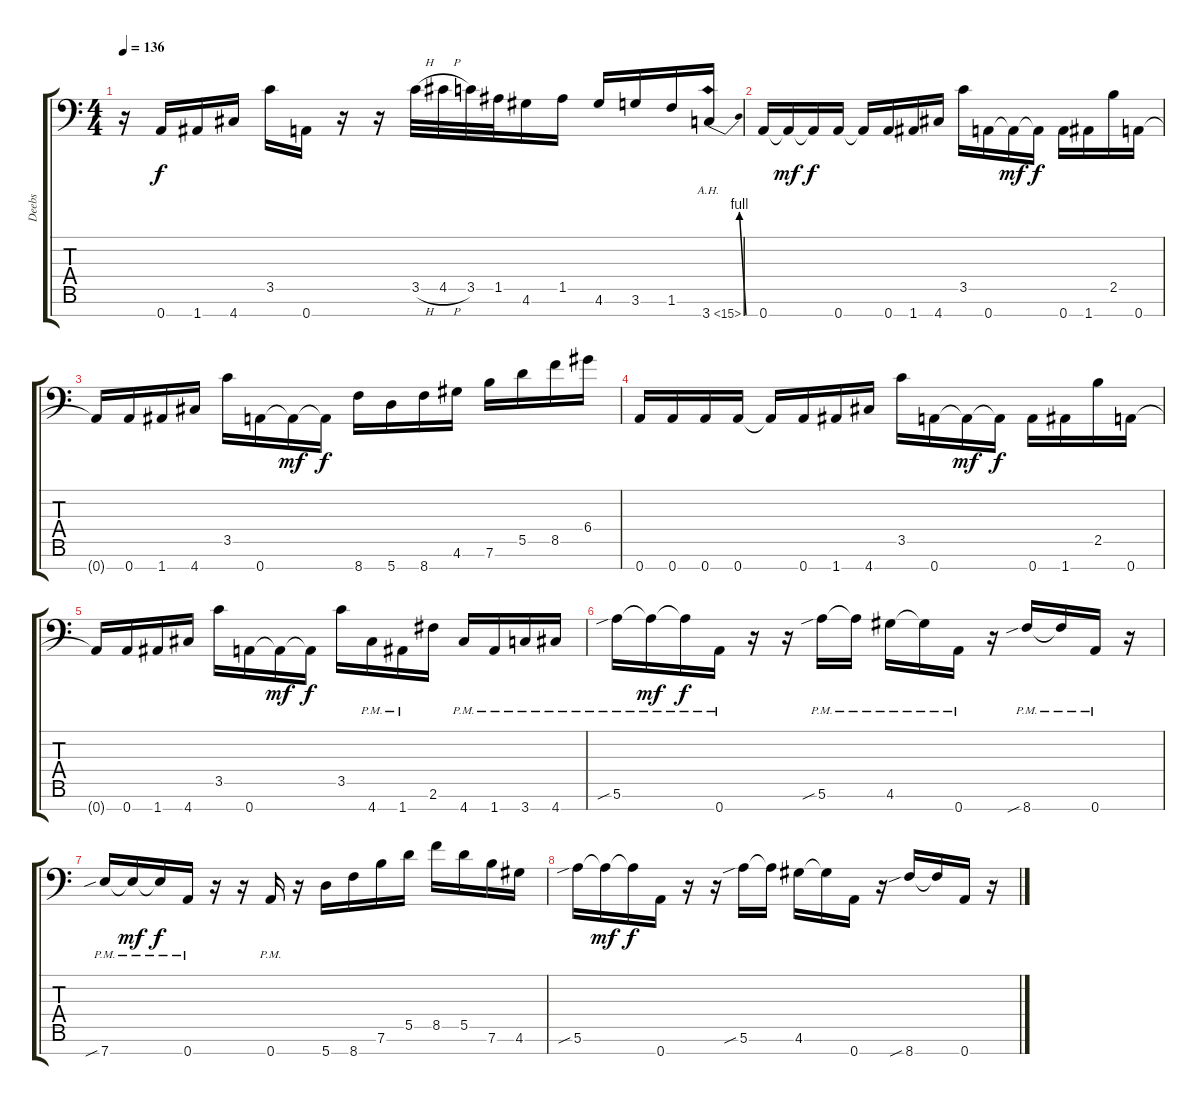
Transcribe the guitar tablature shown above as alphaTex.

\track ("Deebs" "Deebs") {instrument distortionguitar}
\staff {score tabs}
\tuning (E4 B3 G3 D3 A2 E2 A1) {hide}
\ts (4 4)
\tempo 136
\clef f4
\ks c
r.16{dy f} 0.7.16 1.7.16 4.7.16 3.5.16 0.7.16 r.16 r.16 3.5{h}.32 4.5{h}.32 3.5.32 1.5.32 4.6.16 1.5.16 4.6.16 3.6.16 1.6.16 3.7{be (bend 0 0 60 4) ah 12}.16 |
0.7.16 0.7{t}.16{dy mf} 0.7{t}.16{dy f} 0.7.16 0.7{t}.16 0.7.16 1.7.16 4.7.16 3.5.16 0.7.16 0.7{t}.16{dy mf} 0.7{t}.16{dy f} 0.7.16 1.7.16 2.5.16 0.7.16 |
0.7{t}.16 0.7.16 1.7.16 4.7.16 3.5.16 0.7.16 0.7{t}.16{dy mf} 0.7{t}.16{dy f} 8.7.16 5.7.16 8.7.16 4.6.16 7.6.16 5.5.16 8.5.16 6.4.16 |
0.7.16 0.7.16 0.7.16 0.7.16 0.7{t}.16 0.7.16 1.7.16 4.7.16 3.5.16 0.7.16 0.7{t}.16{dy mf} 0.7{t}.16{dy f} 0.7.16 1.7.16 2.5.16 0.7.16 |
0.7{t}.16 0.7.16 1.7.16 4.7.16 3.5.16 0.7.16 0.7{t}.16{dy mf} 0.7{t}.16{dy f} 3.5.16 4.7{pm}.16 1.7{pm}.16 2.6.16 4.7{pm}.16 1.7{pm}.16 3.7{pm}.16 4.7{pm}.16 |
5.6{sib pm}.16 5.6{pm t}.16{dy mf} 5.6{pm t}.16{dy f} 0.7{pm}.16 r.16 r.16 5.6{sib pm}.16 5.6{pm t}.16 4.6{pm}.16 4.6{pm t}.16 0.7{pm}.16 r.16 8.7{sib pm}.16 8.7{pm t}.16 0.7{pm}.16 r.16 |
7.7{sib pm}.16 7.7{pm t}.16{dy mf} 7.7{pm t}.16{dy f} 0.7{pm}.16 r.16 r.16 0.7{pm}.16 r.16 5.7.16 8.7.16 7.6.16 5.5.16 8.5.16 5.5.16 7.6.16 4.6.16 |
5.6{sib}.16 5.6{t}.16{dy mf} 5.6{t}.16{dy f} 0.7.16 r.16 r.16 5.6{sib}.16 5.6{t}.16 4.6.16 4.6{t}.16 0.7.16 r.16 8.7{sib}.16 8.7{t}.16 0.7.16 r.16
